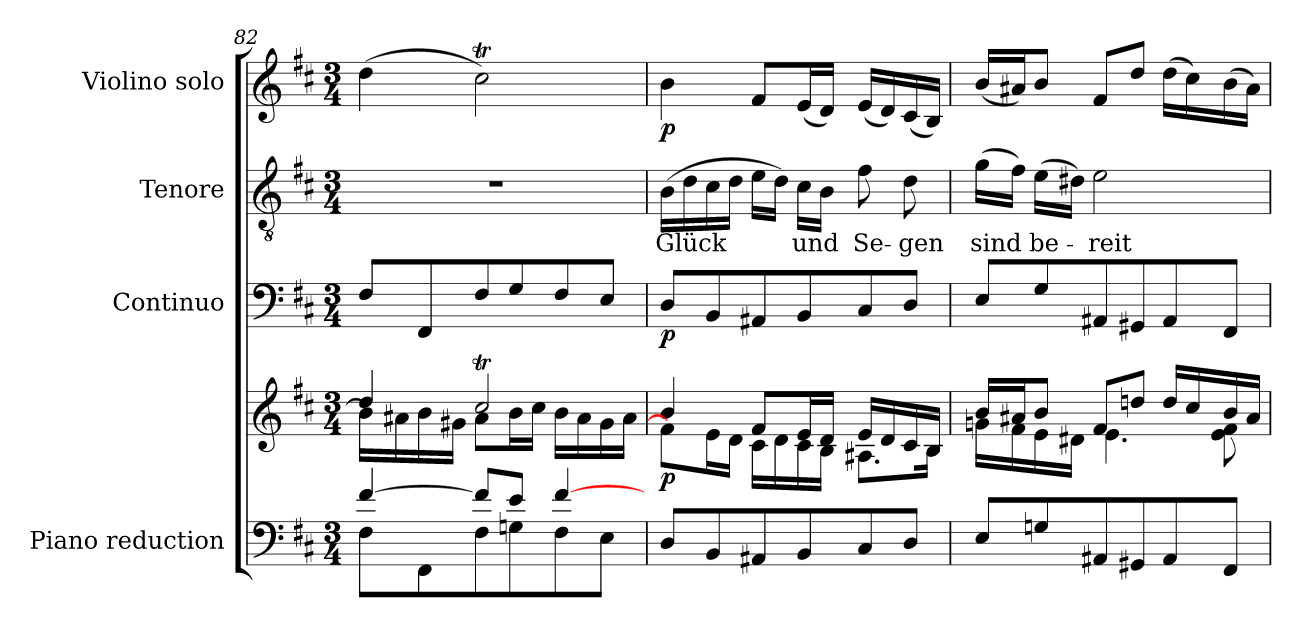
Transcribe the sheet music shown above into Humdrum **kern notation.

**kern	**kern	**dynam	**kern	**dynam	**kern	**text	**kern	**dynam
*part4	*part4	*part4	*part3	*part3	*part2	*part2	*part1	*part1
*staff5	*staff4	*staff4/5	*staff3	*staff3	*staff2	*staff2	*staff1	*staff1
*I"Piano reduction	*	*	*I"Continuo	*	*I"Tenore	*	*I"Violino solo	*
*I'Pno	*	*	*	*	*	*	*I'Vln	*
*clefF4	*clefG2	*	*clefF4	*	*clefGv2	*	*clefG2	*
*k[f#c#]	*k[f#c#]	*	*k[f#c#]	*	*k[f#c#]	*	*k[f#c#]	*
*M3/4	*M3/4	*	*M3/4	*	*M3/4	*	*M3/4	*
=82	=82	=82	=82	=82	=82	=82	=82	=82
*^	*^	*	*	*	*	*	*	*
[4f#/	8F#\L	4dd/	16b\LL]	.	8F#/L	.	2.r	.	(>4dd\	.
.	.	.	16a#X\	.	.	.	.	.	.	.
.	8FF#\	.	16b\	.	8FF#/	.	.	.	.	.
.	.	.	16g#X\JJ	.	.	.	.	.	.	.
8f#/L]	8F#\	2cc#t/	8a#\L	.	8F#/	.	.	.	2cc#t\)	.
8e/J	8Gn\	.	16b\L	.	8G/	.	.	.	.	.
.	.	.	16cc#\JJ	.	.	.	.	.	.	.
[4f#/	8F#\	.	16b\LL	.	8F#/	.	.	.	.	.
.	.	.	16a#\	.	.	.	.	.	.	.
.	8E\J	.	16g#\	.	8E/J	.	.	.	.	.
.	.	.	16a#\JJ	.	.	.	.	.	.	.
*v	*v	*	*	*	*	*	*	*	*	*
!!LO:PB:g=z
=83	=83	=83	=83	=83	=83	=83	=83	=83	=83
!	!	!	!LO:DY:b	!	!LO:DY:b	!	!LO:LY:b	!	!LO:DY:b
8D/L	4b/	8f#\L]	p	8D/L	p	(>16B\LL	Glück	4b\	p
.	.	.	.	.	.	16d\	.	.	.
8BB/	.	16e\L	.	8BB/	.	16c#\	.	.	.
.	.	16d\JJ	.	.	.	16d\JJ	.	.	.
8AA#X/	8f#/L	16c#\LL	.	8AA#X/	.	16e\LL	.	8f#/L	.
.	.	16d\	.	.	.	16d\JJ)	.	.	.
!	!	!	!	!	!	!	!LO:LY:b	!	!
8BB/	16e/L	16c#\	.	8BB/	.	16c#\LL	und	(<16e/L	.
.	16d/JJ	16B\JJ	.	.	.	16B\JJ	.	16d/JJ)	.
!	!	!	!	!	!	!	!LO:LY:b	!	!
8C#/	16e/LL	8.A#X\L	.	8C#/	.	8f#\	Se-	(<16e/LL	.
.	16d/	.	.	.	.	.	.	16d/)	.
!	!	!	!	!	!	!	!LO:LY:b	!	!
8D/J	16c#/	.	.	8D/J	.	8d\	-gen	(<16c#/	.
.	16B/JJ	16B\Jk	.	.	.	.	.	16B/JJ)	.
=84	=84	=84	=84	=84	=84	=84	=84	=84	=84
!	!	!	!	!	!	!	!LO:LY:b	!	!
8E/L	16b/LL	16gn\LL	.	8E/L	.	(>16g\LL	sind	(<16b/LL	.
.	16a#X/J	16f#\	.	.	.	16f#\JJ)	.	16a#X/J)	.
!	!	!	!	!	!	!	!LO:LY:b	!	!
8Gn/	8b/J	16e\	.	8G/	.	(>16e\LL	be-	8b/J	.
.	.	16d#X\JJ	.	.	.	16d#X\JJ)	.	.	.
!	!	!	!	!	!	!	!LO:LY:b	!	!
8AA#X/	8f#/L	4.e\	.	8AA#X/	.	2e\	-reit	8f#/L	.
8GG#X/	8ddn/J	.	.	8GG#X/	.	.	.	8dd/J	.
8AA#/	16dd/LL	.	.	8AA#/	.	.	.	(>16dd\LL	.
.	16cc#/	.	.	.	.	.	.	16cc#\)	.
8FF#/J	16b/	8e\ 8f#\	.	8FF#/J	.	.	.	(>16b\	.
.	16a#/JJ	.	.	.	.	.	.	16a#\JJ)	.
*	*v	*v	*	*	*	*	*	*	*
=	=	=	=	=	=	=	=	=
*-	*-	*-	*-	*-	*-	*-	*-	*-
